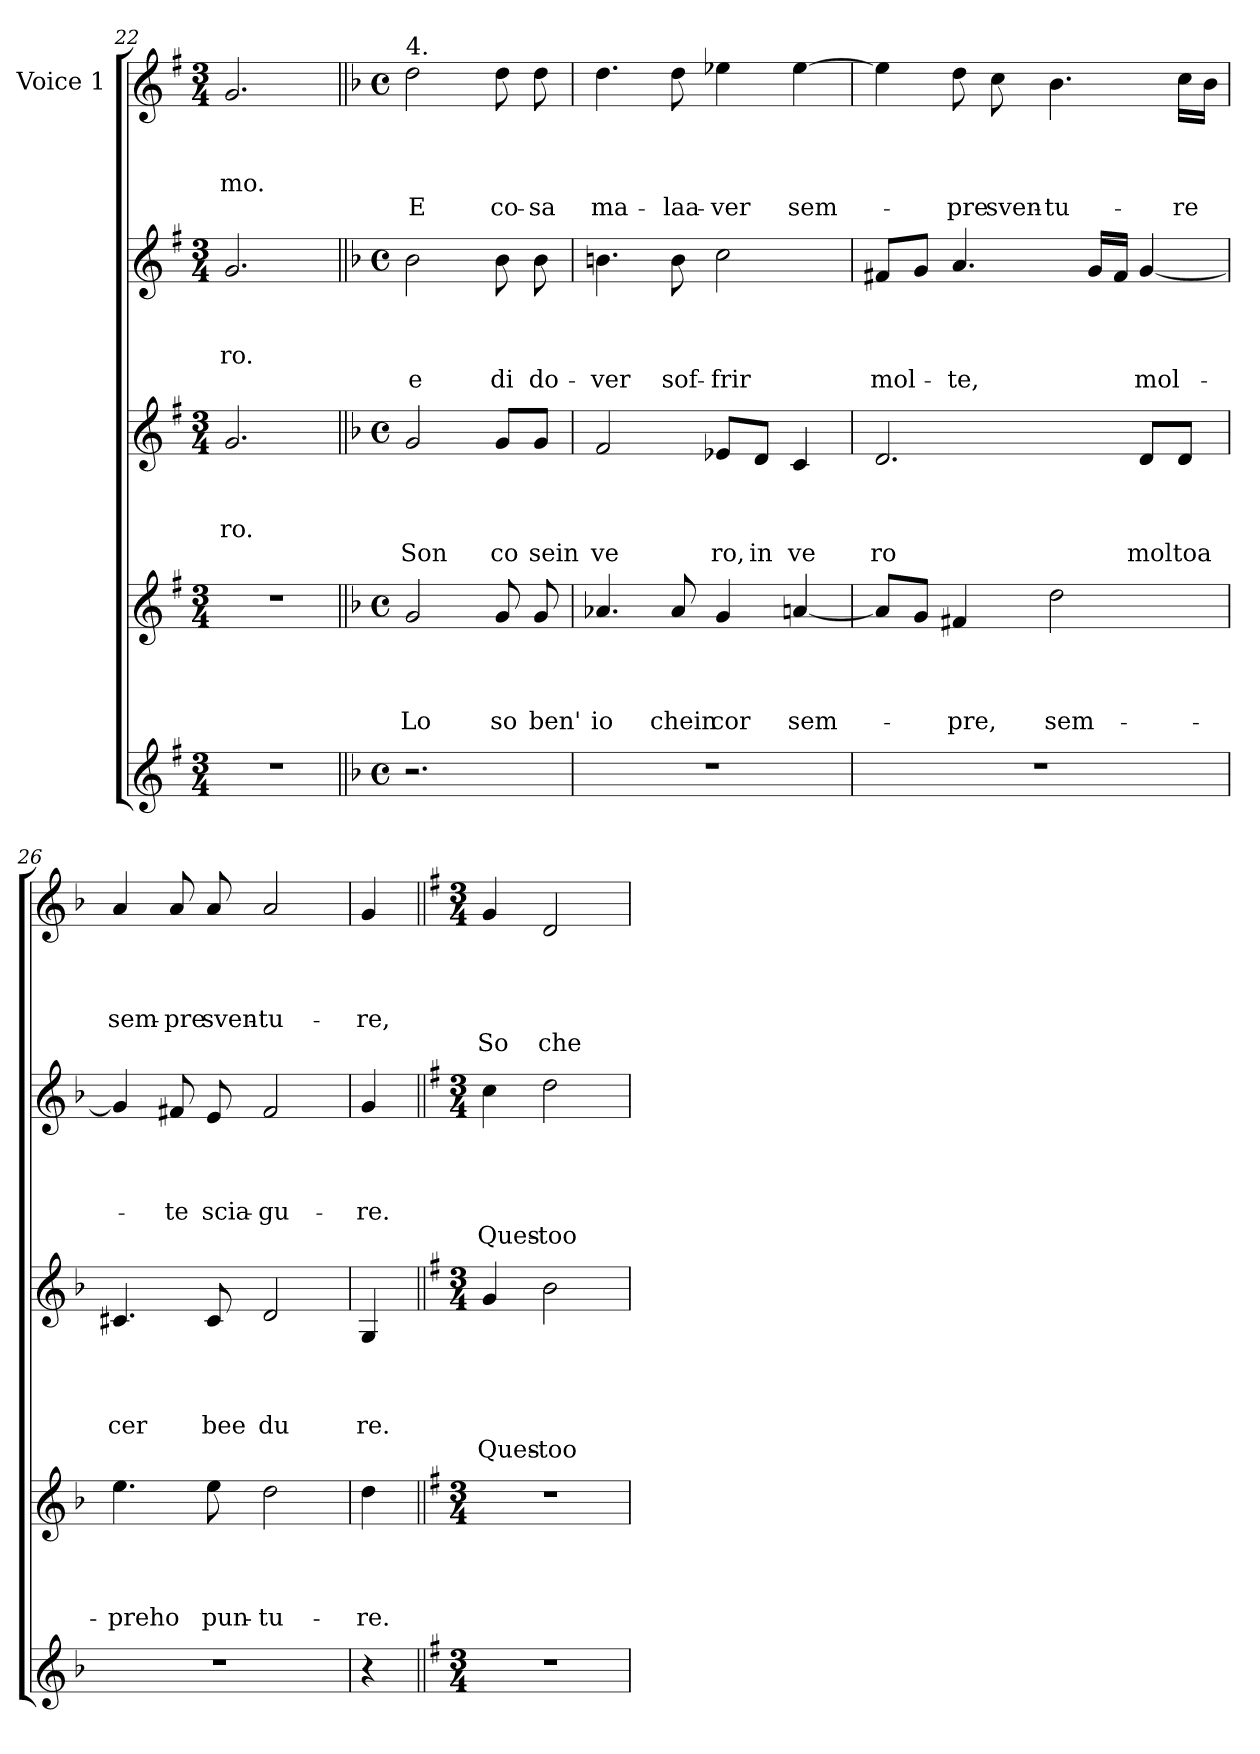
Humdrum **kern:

**kern	**kern	**text	**text	**text	**text	**kern	**text	**text	**text	**text	**text	**kern	**text	**text	**text	**text	**text	**kern	**text	**text	**text	**text	**text
*part5	*part4	*part4	*part4	*part4	*part4	*part3	*part3	*part3	*part3	*part3	*part3	*part2	*part2	*part2	*part2	*part2	*part2	*part1	*part1	*part1	*part1	*part1	*part1
*staff5	*staff4	*staff4	*staff4	*staff4	*staff4	*staff3	*staff3	*staff3	*staff3	*staff3	*staff3	*staff2	*staff2	*staff2	*staff2	*staff2	*staff2	*staff1	*staff1	*staff1	*staff1	*staff1	*staff1
*	*	*	*	*	*	*	*	*	*	*	*	*	*	*	*	*	*	*I"Voice 1	*	*	*	*	*
*clefG2	*clefG2	*	*	*	*	*clefG2	*	*	*	*	*	*clefG2	*	*	*	*	*	*clefG2	*	*	*	*	*
*k[f#]	*k[f#]	*	*	*	*	*k[f#]	*	*	*	*	*	*k[f#]	*	*	*	*	*	*k[f#]	*	*	*	*	*
*G:	*G:	*	*	*	*	*G:	*	*	*	*	*	*G:	*	*	*	*	*	*G:	*	*	*	*	*
*M3/4	*M3/4	*	*	*	*	*M3/4	*	*	*	*	*	*M3/4	*	*	*	*	*	*M3/4	*	*	*	*	*
=22	=22	=22	=22	=22	=22	=22	=22	=22	=22	=22	=22	=22	=22	=22	=22	=22	=22	=22	=22	=22	=22	=22	=22
2.r	2.r	.	.	.	.	2.g/	.	.	-ro.	.	.	2.g/	.	.	-ro.	.	.	2.g/	.	.	-mo.	.	.
!!LO:LB:g=z
=23||	=23||	=23||	=23||	=23||	=23||	=23||	=23||	=23||	=23||	=23||	=23||	=23||	=23||	=23||	=23||	=23||	=23||	=23||	=23||	=23||	=23||	=23||	=23||
*k[b-]	*k[b-]	*	*	*	*	*k[b-]	*	*	*	*	*	*k[b-]	*	*	*	*	*	*k[b-]	*	*	*	*	*
*d:	*d:	*	*	*	*	*d:	*	*	*	*	*	*d:	*	*	*	*	*	*d:	*	*	*	*	*
*M4/4	*M4/4	*	*	*	*	*M4/4	*	*	*	*	*	*M4/4	*	*	*	*	*	*M4/4	*	*	*	*	*
*met(c)	*met(c)	*	*	*	*	*met(c)	*	*	*	*	*	*met(c)	*	*	*	*	*	*met(c)	*	*	*	*	*
!	!	!	!	!	!	!	!	!	!	!	!	!	!	!	!	!	!	!LO:TX:a:t=4.	!	!	!	!	!
2.r	2g/	.	.	.	Lo	2g/	.	.	.	Son	.	2b-\	.	.	.	e	.	2dd\	.	.	.	E	.
.	8g/	.	.	.	so	8g/L	.	.	.	co	.	8b-\	.	.	.	di	.	8dd\	.	.	.	co-	.
.	8g/	.	.	.	ben'	8g/J	.	.	.	sein	.	8b-\	.	.	.	do-	.	8dd\	.	.	.	-sa	.
=24	=24	=24	=24	=24	=24	=24	=24	=24	=24	=24	=24	=24	=24	=24	=24	=24	=24	=24	=24	=24	=24	=24	=24
1r	4.a-X/	.	.	.	io	2f/	.	.	.	ve	.	4.bn\	.	.	.	-ver	.	4.dd\	.	.	.	ma-	.
.	8a-/	.	.	.	chein	.	.	.	.	.	.	8b\	.	.	.	sof-	.	8dd\	.	.	.	-laa-	.
.	4g/	.	.	.	cor	8e-X/L	.	.	.	ro,	.	2cc\	.	.	.	-frir	.	4ee-X\	.	.	.	-ver	.
.	.	.	.	.	.	8d/J	.	.	.	in	.	.	.	.	.	.	.	.	.	.	.	.	.
.	[4an/	.	.	.	sem-	4c/	.	.	.	ve	.	.	.	.	.	.	.	[4ee-\	.	.	.	sem-	.
=25	=25	=25	=25	=25	=25	=25	=25	=25	=25	=25	=25	=25	=25	=25	=25	=25	=25	=25	=25	=25	=25	=25	=25
1r	8a/L]	.	.	.	.	2.d/	.	.	.	ro	.	8f#X/L	.	.	.	mol-	.	4ee-\]	.	.	.	.	.
.	8g/J	.	.	.	.	.	.	.	.	.	.	8g/J	.	.	.	.	.	.	.	.	.	.	.
.	4f#X/	.	.	.	-pre,	.	.	.	.	.	.	4.a/	.	.	.	-te,	.	8dd\	.	.	.	-pre	.
.	.	.	.	.	.	.	.	.	.	.	.	.	.	.	.	.	.	8cc\	.	.	.	sven-	.
.	2dd\	.	.	.	sem-	.	.	.	.	.	.	.	.	.	.	.	.	4.b-\	.	.	.	-tu-	.
.	.	.	.	.	.	.	.	.	.	.	.	16g/LL	.	.	.	.	.	.	.	.	.	.	.
.	.	.	.	.	.	.	.	.	.	.	.	16f#/JJ	.	.	.	.	.	.	.	.	.	.	.
.	.	.	.	.	.	8d/L	.	.	.	mol	.	[4g/	.	.	.	mol-	.	.	.	.	.	.	.
.	.	.	.	.	.	8d/J	.	.	.	toa	.	.	.	.	.	.	.	16cc\LL	.	.	.	-re	.
.	.	.	.	.	.	.	.	.	.	.	.	.	.	.	.	.	.	16b-\JJ	.	.	.	.	.
=26	=26	=26	=26	=26	=26	=26	=26	=26	=26	=26	=26	=26	=26	=26	=26	=26	=26	=26	=26	=26	=26	=26	=26
1r	4.ee\	.	.	.	-preho	4.c#X/	.	.	.	cer	.	4g/]	.	.	.	.	.	4a/	.	.	.	sem-	.
.	.	.	.	.	.	.	.	.	.	.	.	8f#X/	.	.	.	-te	.	8a/	.	.	.	-pre	.
.	8ee\	.	.	.	pun-	8c#/	.	.	.	bee	.	8e/	.	.	.	scia-	.	8a/	.	.	.	sven-	.
.	2dd\	.	.	.	-tu-	2d/	.	.	.	du	.	2f#/	.	.	.	-gu-	.	2a/	.	.	.	-tu-	.
=27	=27	=27	=27	=27	=27	=27	=27	=27	=27	=27	=27	=27	=27	=27	=27	=27	=27	=27	=27	=27	=27	=27	=27
4r	4dd\	.	.	.	-re.	4G/	.	.	.	re.	.	4g/	.	.	.	-re.	.	4g/	.	.	.	-re,	.
!!LO:PB:g=z
=28||	=28||	=28||	=28||	=28||	=28||	=28||	=28||	=28||	=28||	=28||	=28||	=28||	=28||	=28||	=28||	=28||	=28||	=28||	=28||	=28||	=28||	=28||	=28||
*k[f#]	*k[f#]	*	*	*	*	*k[f#]	*	*	*	*	*	*k[f#]	*	*	*	*	*	*k[f#]	*	*	*	*	*
*G:	*G:	*	*	*	*	*G:	*	*	*	*	*	*G:	*	*	*	*	*	*G:	*	*	*	*	*
*M3/4	*M3/4	*	*	*	*	*M3/4	*	*	*	*	*	*M3/4	*	*	*	*	*	*M3/4	*	*	*	*	*
2.r	2.r	.	.	.	.	4g/	.	.	.	.	Ques-	4cc\	.	.	.	.	Ques-	4g/	.	.	.	.	So
.	.	.	.	.	.	2b\	.	.	.	.	-too	2dd\	.	.	.	.	-too	2d/	.	.	.	.	che
=	=	=	=	=	=	=	=	=	=	=	=	=	=	=	=	=	=	=	=	=	=	=	=
*-	*-	*-	*-	*-	*-	*-	*-	*-	*-	*-	*-	*-	*-	*-	*-	*-	*-	*-	*-	*-	*-	*-	*-
